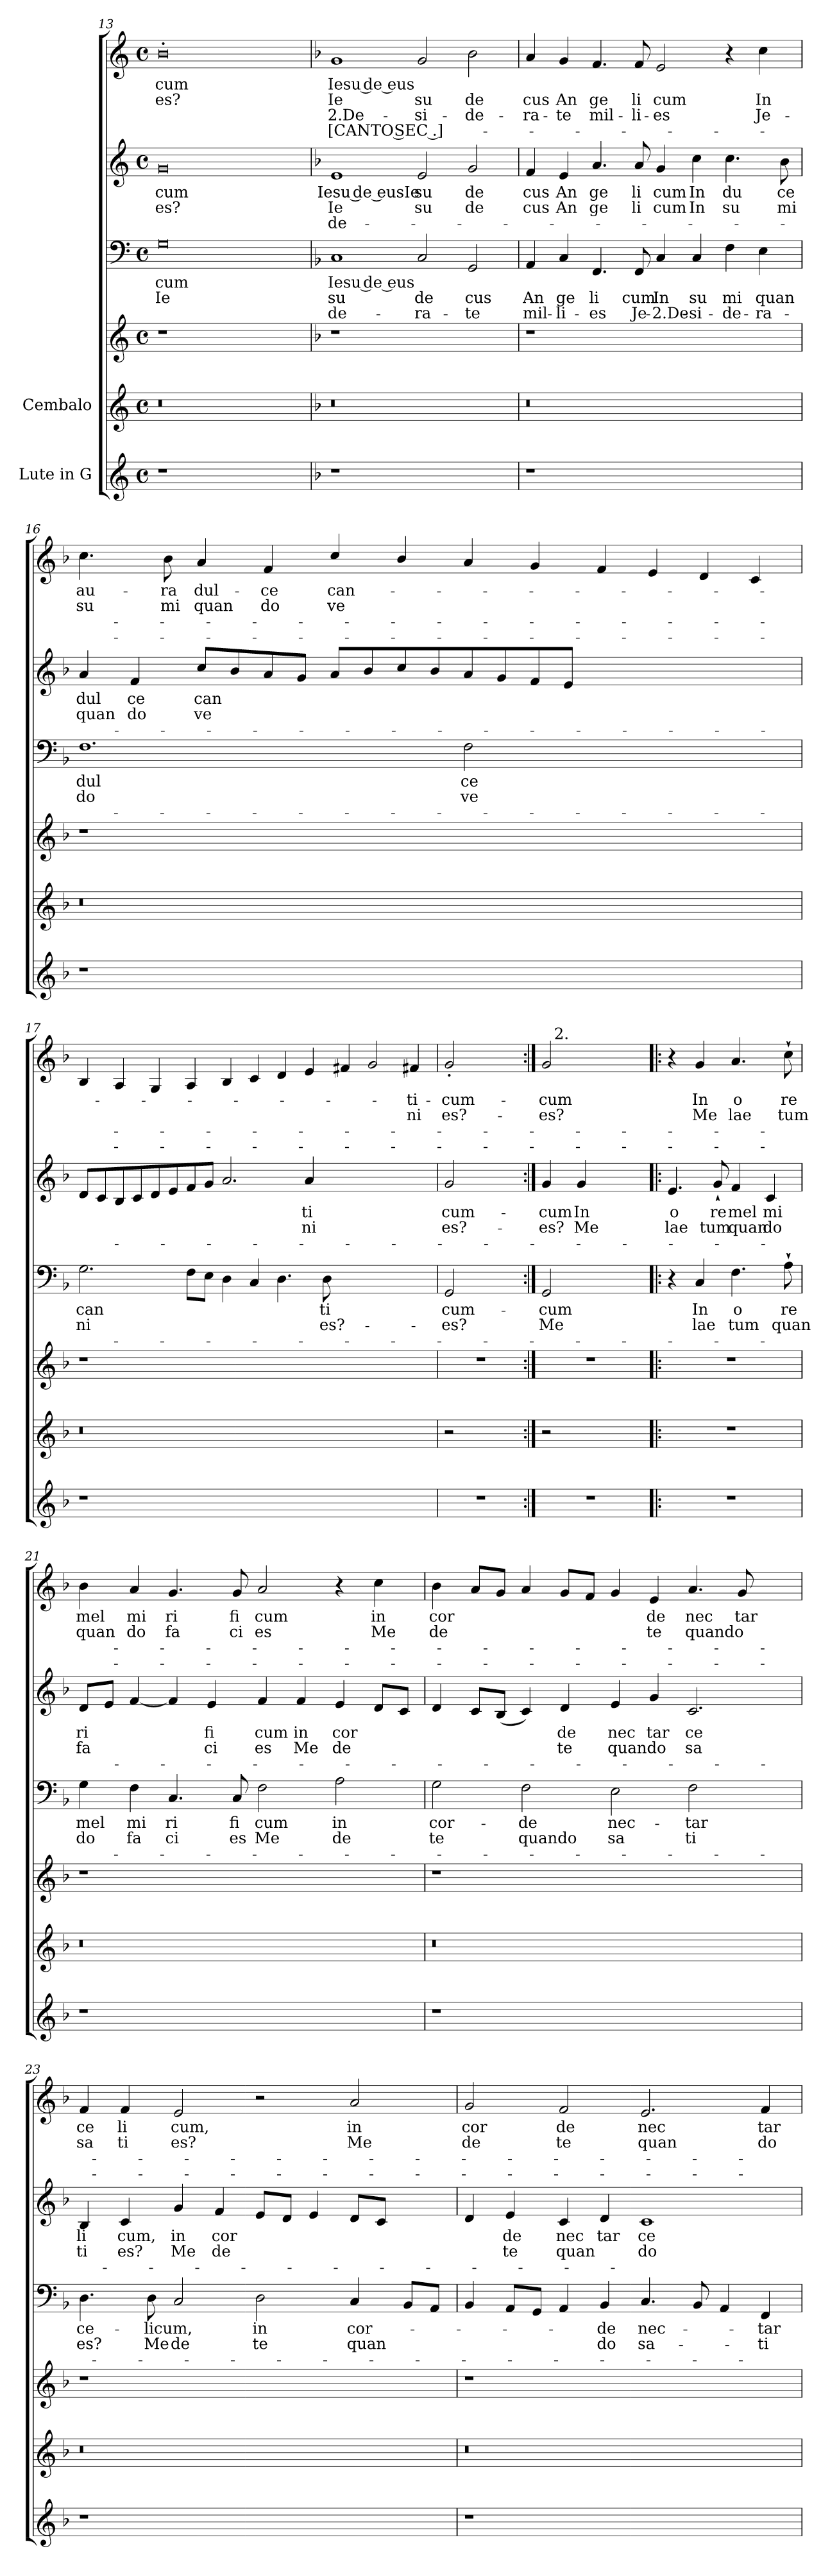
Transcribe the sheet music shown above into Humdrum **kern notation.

**kern	**kern	**kern	**kern	**text	**text	**text	**kern	**text	**text	**text	**kern	**text	**text	**text	**text
*part5	*part4	*part4	*part3	*part3	*part3	*part3	*part2	*part2	*part2	*part2	*part1	*part1	*part1	*part1	*part1
*staff6	*staff5	*staff4	*staff3	*staff3	*staff3	*staff3	*staff2	*staff2	*staff2	*staff2	*staff1	*staff1	*staff1	*staff1	*staff1
*I"Lute in G	*I"Cembalo	*	*	*	*	*	*	*	*	*	*	*	*	*	*
*clefG2	*clefG2	*clefG2	*clefF4	*	*	*	*clefG2	*	*	*	*clefG2	*	*	*	*
*ITrd7c12	*	*	*	*	*	*	*	*	*	*	*	*	*	*	*
*k[]	*k[]	*k[]	*k[]	*	*	*	*k[]	*	*	*	*k[]	*	*	*	*
*C:	*C:	*C:	*C:	*	*	*	*C:	*	*	*	*C:	*	*	*	*
*M4/4	*M4/4	*M4/4	*M4/4	*	*	*	*M4/4	*	*	*	*M4/4	*	*	*	*
*met(c)	*met(c)	*met(c)	*met(c)	*	*	*	*met(c)	*	*	*	*met(c)	*	*	*	*
=13	=13	=13	=13	=13	=13	=13	=13	=13	=13	=13	=13	=13	=13	=13	=13
!	!	!	!	!LO:LY:b	!LO:LY:b	!	!	!LO:LY:b	!LO:LY:b	!	!	!LO:LY:b	!LO:LY:b	!	!
1r	0r	1r	0G	-cum	Ie	.	0g	-cum	-es?	.	0b'>	-cum	-es?	.	.
1ryy	.	1ryy	.	.	.	.	.	.	.	.	.	.	.	.	.
!!LO:PB:g=z
=14	=14	=14	=14	=14	=14	=14	=14	=14	=14	=14	=14	=14	=14	=14	=14
*k[b-]	*k[b-]	*k[b-]	*k[b-]	*	*	*	*k[b-]	*	*	*	*k[b-]	*	*	*	*
*F:	*F:	*F:	*F:	*	*	*	*F:	*	*	*	*F:	*	*	*	*
!	!	!	!	!LO:LY:b:rj	!LO:LY:b:rj	!LO:LY:b:rj	!	!LO:LY:b:rj	!LO:LY:b:rj	!LO:LY:b:rj	!	!LO:LY:b:rj	!LO:LY:b:rj	!LO:LY:b:rj	!LO:LY:b:rj
1r	0r	1r	1C	Iesu de eus	su	-de-	1e	Iesu de eusIe	Ie	-de-	1g	Iesu de eus	Ie	-2.De-	[CANTO SEC .]-
!	!	!	!	!	!LO:LY:b	!LO:LY:b	!	!LO:LY:b	!LO:LY:b	!	!	!	!LO:LY:b	!LO:LY:b	!
1ryy	.	1ryy	2C/	.	de	-ra-	2e/	su	su	.	2g/	.	su	-si-	.
!	!	!	!	!	!LO:LY:b	!LO:LY:b	!	!LO:LY:b	!LO:LY:b	!	!	!	!LO:LY:b	!LO:LY:b	!
.	.	.	2GG/	.	cus	-te	2g/	de	de	.	2b-\	.	de	-de-	.
=15	=15	=15	=15	=15	=15	=15	=15	=15	=15	=15	=15	=15	=15	=15	=15
!	!	!	!	!	!LO:LY:b	!LO:LY:b	!	!LO:LY:b	!LO:LY:b	!	!	!	!LO:LY:b	!LO:LY:b	!
1r	0r	1r	4AA/	.	An	mil-	4f/	cus	cus	.	4a/	.	cus	-ra-	.
!	!	!	!	!	!LO:LY:b	!LO:LY:b	!	!LO:LY:b	!LO:LY:b	!	!	!	!LO:LY:b	!LO:LY:b	!
.	.	.	4C/	.	ge	-li-	4e/	An	An	.	4g/	.	An	-te	.
!	!	!	!	!	!LO:LY:b	!LO:LY:b	!	!LO:LY:b	!LO:LY:b	!	!	!	!LO:LY:b	!LO:LY:b	!
.	.	.	4.FF/	.	li	-es	4.a/	ge	ge	.	4.f/	.	ge	mil-	.
!	!	!	!	!	!LO:LY:b	!LO:LY:b	!	!LO:LY:b	!LO:LY:b	!	!	!	!LO:LY:b	!LO:LY:b	!
.	.	.	8FF/	.	cum	Je-	8a/	li	li	.	8f/	.	li	-li-	.
!	!	!	!	!	!LO:LY:b	!LO:LY:b	!	!LO:LY:b	!LO:LY:b	!	!	!	!LO:LY:b	!LO:LY:b	!
1ryy	.	1ryy	4C/	.	In	-2.De-	4g/	cum	cum	.	2e/	.	cum	-es	.
!	!	!	!	!	!LO:LY:b	!LO:LY:b	!	!LO:LY:b	!LO:LY:b	!	!	!	!	!	!
.	.	.	4C/	.	su	-si-	4cc\	In	In	.	.	.	.	.	.
!	!	!	!	!	!LO:LY:b	!LO:LY:b	!	!LO:LY:b	!LO:LY:b	!	!	!	!	!	!
.	.	.	4F\	.	mi	-de-	4.cc\	du	su	.	4r	.	.	.	.
!	!	!	!	!	!LO:LY:b	!LO:LY:b	!	!	!	!	!	!	!LO:LY:b	!LO:LY:b	!
.	.	.	4E\	.	quan	-ra-	.	.	.	.	4cc\	.	In	Je-	.
!	!	!	!	!	!	!	!	!LO:LY:b	!LO:LY:b	!	!	!	!	!	!
.	.	.	.	.	.	.	8b-\	ce	mi	.	.	.	.	.	.
!!LO:LB:g=z
=16	=16	=16	=16	=16	=16	=16	=16	=16	=16	=16	=16	=16	=16	=16	=16
!	!	!	!	!LO:LY:b	!LO:LY:b	!	!	!LO:LY:b	!LO:LY:b	!	!	!LO:LY:b	!LO:LY:b	!	!
1r	0r	1r	1.F	dul	do	.	4a/	dul	quan	.	4.cc\	au-	su	.	.
!	!	!	!	!	!	!	!	!LO:LY:b	!LO:LY:b	!	!	!	!	!	!
.	.	.	.	.	.	.	4f/	ce	do	.	.	.	.	.	.
!	!	!	!	!	!	!	!	!	!	!	!	!LO:LY:b	!LO:LY:b	!	!
.	.	.	.	.	.	.	.	.	.	.	8b-\	-ra	mi	.	.
!	!	!	!	!	!	!	!	!LO:LY:b	!LO:LY:b	!	!	!LO:LY:b	!LO:LY:b	!	!
.	.	.	.	.	.	.	8cc/L	can	ve	.	4a/	dul-	quan	.	.
.	.	.	.	.	.	.	8b-/	.	.	.	.	.	.	.	.
!	!	!	!	!	!	!	!	!	!	!	!	!LO:LY:b	!LO:LY:b	!	!
.	.	.	.	.	.	.	8a/	.	.	.	4f/	-ce	do	.	.
.	.	.	.	.	.	.	8g/J	.	.	.	.	.	.	.	.
!	!	!	!	!	!	!	!	!	!	!	!	!LO:LY:b	!LO:LY:b	!	!
0ryy	.	0ryy	.	.	.	.	8a/L	.	.	.	4cc/	can-	ve	.	.
.	.	.	.	.	.	.	8b-/	.	.	.	.	.	.	.	.
.	.	.	.	.	.	.	8cc/	.	.	.	4b-/	.	.	.	.
.	.	.	.	.	.	.	8b-/	.	.	.	.	.	.	.	.
!	!	!	!	!LO:LY:b	!LO:LY:b	!	!	!	!	!	!	!	!	!	!
.	.	.	2F\	ce	ve	.	8a/	.	.	.	4a/	.	.	.	.
.	.	.	.	.	.	.	8g/	.	.	.	.	.	.	.	.
.	.	.	.	.	.	.	8f/	.	.	.	4g/	.	.	.	.
.	.	.	.	.	.	.	8e/J	.	.	.	.	.	.	.	.
.	1ryy	.	1ryy	.	.	.	1ryy	.	.	.	4f/	.	.	.	.
.	.	.	.	.	.	.	.	.	.	.	4e/	.	.	.	.
.	.	.	.	.	.	.	.	.	.	.	4d/	.	.	.	.
.	.	.	.	.	.	.	.	.	.	.	4c/	.	.	.	.
=17	=17	=17	=17	=17	=17	=17	=17	=17	=17	=17	=17	=17	=17	=17	=17
!	!	!	!	!LO:LY:b	!LO:LY:b	!	!	!	!	!	!	!	!	!	!
1r	0r	1r	2.G\	can	ni	.	8d/L	.	.	.	4B-/	.	.	.	.
.	.	.	.	.	.	.	8c/	.	.	.	.	.	.	.	.
.	.	.	.	.	.	.	8B-/	.	.	.	4A/	.	.	.	.
.	.	.	.	.	.	.	8c/	.	.	.	.	.	.	.	.
.	.	.	.	.	.	.	8d/	.	.	.	4G/	.	.	.	.
.	.	.	.	.	.	.	8e/	.	.	.	.	.	.	.	.
.	.	.	8F\L	.	.	.	8f/	.	.	.	4A/	.	.	.	.
.	.	.	8E\J	.	.	.	8g/J	.	.	.	.	.	.	.	.
0ryy	.	0ryy	4D\	.	.	.	2.a/	.	.	.	4B-/	.	.	.	.
.	.	.	4C/	.	.	.	.	.	.	.	4c/	.	.	.	.
.	.	.	4.D\	.	.	.	.	.	.	.	4d/	.	.	.	.
!	!	!	!	!	!	!	!	!LO:LY:b	!LO:LY:b	!	!	!	!	!	!
.	.	.	.	.	.	.	4a/	ti	ni	.	4e/	.	.	.	.
!	!	!	!	!LO:LY:b	!LO:LY:b	!	!	!	!	!	!	!	!	!	!
.	.	.	8D\	ti	es?-	.	.	.	.	.	.	.	.	.	.
.	1ryy	.	1ryy	.	.	.	1ryy	.	.	.	4f#X/	.	.	.	.
.	.	.	.	.	.	.	.	.	.	.	2g/	.	.	.	.
!	!	!	!	!	!	!	!	!	!	!	!	!LO:LY:b	!LO:LY:b	!	!
.	.	.	.	.	.	.	.	.	.	.	4f#X/	-ti-	ni	.	.
!!LO:LB:g=z
=18	=18	=18	=18	=18	=18	=18	=18	=18	=18	=18	=18	=18	=18	=18	=18
!	!	!	!	!LO:LY:b	!LO:LY:b	!	!	!LO:LY:b	!LO:LY:b	!	!	!LO:LY:b	!LO:LY:b	!	!
1r	2r	1r	2GG/	cum-	-es?	.	2g/	cum-	es?-	.	2g'</	-cum-	es?-	.	.
.	2ryy	.	2ryy	.	.	.	2ryy	.	.	.	2ryy	.	.	.	.
=19:|!	=19:|!	=19:|!	=19:|!	=19:|!	=19:|!	=19:|!	=19:|!	=19:|!	=19:|!	=19:|!	=19:|!	=19:|!	=19:|!	=19:|!	=19:|!
!	!	!	!	!LO:LY:b	!LO:LY:b	!	!	!LO:LY:b	!LO:LY:b	!	!	!LO:LY:b	!LO:LY:b	!	!
*	*	*	*	*	*	*	*	*	*	*	*^	*	*	*	*
1r	2r	1r	2GG/	-cum	Me	.	4g/	-cum	-es?	.	2g/	16ryy	-cum	-es?	.	.
!	!	!	!	!	!	!	!	!	!	!	!	!LO:TX:a:t=2.	!	!	!	!
.	.	.	.	.	.	.	.	.	.	.	.	2...ryy	.	.	.	.
!	!	!	!	!	!	!	!	!LO:LY:b	!LO:LY:b	!	!	!	!	!	!	!
.	.	.	.	.	.	.	4g/	In	Me	.	.	.	.	.	.	.
.	2ryy	.	2ryy	.	.	.	2ryy	.	.	.	2ryy	.	.	.	.	.
=20!|:	=20!|:	=20!|:	=20!|:	=20!|:	=20!|:	=20!|:	=20!|:	=20!|:	=20!|:	=20!|:	=20!|:	=20!|:	=20!|:	=20!|:	=20!|:	=20!|:
!	!	!	!	!	!	!	!	!LO:LY:b	!LO:LY:b	!	!	!	!	!	!	!
*	*	*	*	*	*	*	*	*	*	*	*v	*v	*	*	*	*
1r	1r	1r	4r	.	.	.	4.e/	o	lae	.	4r	.	.	.	.
!	!	!	!	!LO:LY:b	!LO:LY:b	!	!	!	!	!	!	!LO:LY:b	!LO:LY:b	!	!
.	.	.	4C/	In	lae	.	.	.	.	.	4g/	In	Me	.	.
!	!	!	!	!	!	!	!	!LO:LY:b	!LO:LY:b	!	!	!	!	!	!
.	.	.	.	.	.	.	8g`</	re	tum	.	.	.	.	.	.
!	!	!	!	!LO:LY:b	!LO:LY:b	!	!	!LO:LY:b	!LO:LY:b	!	!	!LO:LY:b	!LO:LY:b	!	!
.	.	.	4.F\	o	tum	.	4f/	mel	quan	.	4.a/	o	lae	.	.
!	!	!	!	!	!	!	!	!LO:LY:b	!LO:LY:b	!	!	!	!	!	!
.	.	.	.	.	.	.	4c/	mi	do	.	.	.	.	.	.
!	!	!	!	!LO:LY:b	!LO:LY:b	!	!	!	!	!	!	!LO:LY:b	!LO:LY:b	!	!
.	.	.	8A`>\	re	quan	.	.	.	.	.	8cc`>\	re	tum	.	.
=21	=21	=21	=21	=21	=21	=21	=21	=21	=21	=21	=21	=21	=21	=21	=21
!	!	!	!	!LO:LY:b	!LO:LY:b	!	!	!LO:LY:b	!LO:LY:b	!	!	!LO:LY:b	!LO:LY:b	!	!
1r	0r	1r	4G\	mel	do	.	8d/L	ri	fa	.	4b-\	mel	quan	.	.
.	.	.	.	.	.	.	8e/J	.	.	.	.	.	.	.	.
!	!	!	!	!LO:LY:b	!LO:LY:b	!	!	!	!	!	!	!LO:LY:b	!LO:LY:b	!	!
.	.	.	4F\	mi	fa	.	[<4f/	.	.	.	4a/	mi	do	.	.
!	!	!	!	!LO:LY:b	!LO:LY:b	!	!	!	!	!	!	!LO:LY:b	!LO:LY:b	!	!
.	.	.	4.C/	ri	ci	.	4f/]	.	.	.	4.g/	ri	fa	.	.
!	!	!	!	!	!	!	!	!LO:LY:b	!LO:LY:b	!	!	!	!	!	!
.	.	.	.	.	.	.	4e/	fi	ci	.	.	.	.	.	.
!	!	!	!	!LO:LY:b	!LO:LY:b	!	!	!	!	!	!	!LO:LY:b	!LO:LY:b	!	!
.	.	.	8C/	fi	es	.	.	.	.	.	8g/	fi	ci	.	.
!	!	!	!	!LO:LY:b	!LO:LY:b	!	!	!LO:LY:b	!LO:LY:b	!	!	!LO:LY:b	!LO:LY:b	!	!
1ryy	.	1ryy	2F\	cum	Me	.	4f/	cum	es	.	2a/	cum	es	.	.
!	!	!	!	!	!	!	!	!LO:LY:b	!LO:LY:b	!	!	!	!	!	!
.	.	.	.	.	.	.	4f/	in	Me	.	.	.	.	.	.
!	!	!	!	!LO:LY:b	!LO:LY:b	!	!	!LO:LY:b	!LO:LY:b	!	!	!	!	!	!
.	.	.	2A\	in	de	.	4e/	cor	de	.	4r	.	.	.	.
!	!	!	!	!	!	!	!	!	!	!	!	!LO:LY:b	!LO:LY:b	!	!
.	.	.	.	.	.	.	8d/L	.	.	.	4cc\	in	Me	.	.
.	.	.	.	.	.	.	8c/J	.	.	.	.	.	.	.	.
!!LO:PB:g=z
=22	=22	=22	=22	=22	=22	=22	=22	=22	=22	=22	=22	=22	=22	=22	=22
!	!	!	!	!LO:LY:b	!LO:LY:b	!	!	!	!	!	!	!LO:LY:b	!LO:LY:b	!	!
1r	0r	1r	2G\	cor-	te	.	4d/	.	.	.	4b-\	cor	de	.	.
.	.	.	.	.	.	.	8c/L	.	.	.	8a/L	.	.	.	.
.	.	.	.	.	.	.	(8B-/J	.	.	.	8g/J	.	.	.	.
!	!	!	!	!LO:LY:b	!LO:LY:b	!	!	!	!	!	!	!	!	!	!
.	.	.	2F\	-de	quando	.	4c/)	.	.	.	4a/	.	.	.	.
!	!	!	!	!	!	!	!	!LO:LY:b	!LO:LY:b	!	!	!	!	!	!
.	.	.	.	.	.	.	4d/	de	te	.	8g/L	.	.	.	.
.	.	.	.	.	.	.	.	.	.	.	8f/J	.	.	.	.
!	!	!	!	!LO:LY:b	!LO:LY:b	!	!	!LO:LY:b	!LO:LY:b	!	!	!	!	!	!
1ryy	.	1ryy	2E\	nec-	sa	.	4e/	nec	quando	.	4g/	.	.	.	.
!	!	!	!	!	!	!	!	!LO:LY:b	!	!	!	!LO:LY:b	!LO:LY:b	!	!
.	.	.	.	.	.	.	4g/	tar	.	.	4e/	de	te	.	.
!	!	!	!	!LO:LY:b	!LO:LY:b	!	!	!LO:LY:b	!LO:LY:b	!	!	!LO:LY:b	!LO:LY:b	!	!
.	.	.	2F\	-tar	ti	.	2.c/	ce	sa	.	4.a/	nec	quando	.	.
!	!	!	!	!	!	!	!	!	!	!	!	!LO:LY:b	!	!	!
.	.	.	.	.	.	.	.	.	.	.	8g/	tar	.	.	.
4ryy	4ryy	4ryy	4ryy	.	.	.	.	.	.	.	4ryy	.	.	.	.
=23	=23	=23	=23	=23	=23	=23	=23	=23	=23	=23	=23	=23	=23	=23	=23
!	!	!	!	!LO:LY:b	!LO:LY:b	!	!	!LO:LY:b	!LO:LY:b	!	!	!LO:LY:b	!LO:LY:b	!	!
1r	0r	1r	4.D\	ce-	es?	.	4B-/	li	ti	.	4f/	ce	sa	.	.
!	!	!	!	!	!	!	!	!LO:LY:b	!LO:LY:b	!	!	!LO:LY:b	!LO:LY:b	!	!
.	.	.	.	.	.	.	4c/	cum,	es?	.	4f/	li	ti	.	.
!	!	!	!	!LO:LY:b	!LO:LY:b	!	!	!	!	!	!	!	!	!	!
.	.	.	8D\	-licum,	Me	.	.	.	.	.	.	.	.	.	.
!	!	!	!	!	!LO:LY:b	!	!	!LO:LY:b	!LO:LY:b	!	!	!LO:LY:b	!LO:LY:b	!	!
.	.	.	2C/	.	de	.	4g/	in	Me	.	2e/	cum,	es?	.	.
!	!	!	!	!	!	!	!	!LO:LY:b	!LO:LY:b	!	!	!	!	!	!
.	.	.	.	.	.	.	4f/	cor	de	.	.	.	.	.	.
!	!	!	!	!LO:LY:b	!LO:LY:b	!	!	!	!	!	!	!	!	!	!
1ryy	.	1ryy	2D\	in	te	.	8e/L	.	.	.	2r	.	.	.	.
.	.	.	.	.	.	.	8d/J	.	.	.	.	.	.	.	.
.	.	.	.	.	.	.	4e/	.	.	.	.	.	.	.	.
!	!	!	!	!LO:LY:b	!LO:LY:b	!	!	!	!	!	!	!LO:LY:b	!LO:LY:b	!	!
.	.	.	4C/	cor-	quan	.	8d/L	.	.	.	2a/	in	Me	.	.
.	.	.	.	.	.	.	8c/J	.	.	.	.	.	.	.	.
.	.	.	8BB-/L	.	.	.	4ryy	.	.	.	.	.	.	.	.
.	.	.	8AA/J	.	.	.	.	.	.	.	.	.	.	.	.
=24	=24	=24	=24	=24	=24	=24	=24	=24	=24	=24	=24	=24	=24	=24	=24
!	!	!	!	!	!	!	!	!	!	!	!	!LO:LY:b	!LO:LY:b	!	!
1r	0r	1r	4BB-/	.	.	.	4d/	.	.	.	2g/	cor	de	.	.
!	!	!	!	!	!	!	!	!LO:LY:b	!LO:LY:b	!	!	!	!	!	!
.	.	.	8AA/L	.	.	.	4e/	de	te	.	.	.	.	.	.
.	.	.	8GG/J	.	.	.	.	.	.	.	.	.	.	.	.
!	!	!	!	!	!	!	!	!LO:LY:b	!LO:LY:b	!	!	!LO:LY:b	!LO:LY:b	!	!
.	.	.	4AA/	.	.	.	4c/	nec	quan	.	2f/	de	te	.	.
!	!	!	!	!LO:LY:b	!LO:LY:b	!	!	!LO:LY:b	!	!	!	!	!	!	!
.	.	.	4BB-/	-de	do	.	4d/	tar	.	.	.	.	.	.	.
!	!	!	!	!LO:LY:b	!LO:LY:b	!	!	!LO:LY:b	!LO:LY:b	!	!	!LO:LY:b	!LO:LY:b	!	!
1ryy	.	1ryy	4.C/	nec-	sa-	.	1c	ce	do	.	2.e/	nec	quan	.	.
.	.	.	8BB-/	.	.	.	.	.	.	.	.	.	.	.	.
.	.	.	4AA/	.	.	.	.	.	.	.	.	.	.	.	.
!	!	!	!	!LO:LY:b	!LO:LY:b	!	!	!	!	!	!	!LO:LY:b	!LO:LY:b	!	!
.	.	.	4FF/	-tar	-ti-	.	.	.	.	.	4f</	tar	do	.	.
=	=	=	=	=	=	=	=	=	=	=	=	=	=	=	=
*-	*-	*-	*-	*-	*-	*-	*-	*-	*-	*-	*-	*-	*-	*-	*-
